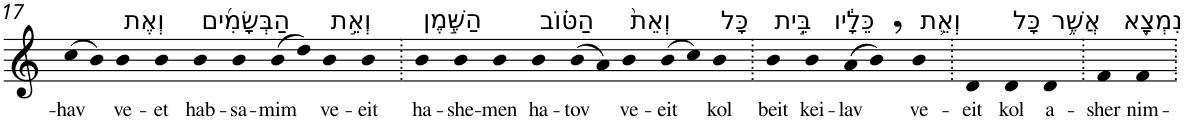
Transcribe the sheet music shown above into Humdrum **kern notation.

**kern	**text
*part1	*part1
*staff1	*staff1
*I"Piano	*
*I'Pno	*
!!LO:PB:g=z
*clefG2	*
*k[]	*
=17	=17
!	!LO:LY:b
(8cc	-hav
8b)	.
!LO:TX:a:t=וְאֶת	!
!	!LO:LY:b
4b	ve-
!	!LO:LY:b
4b	-et
!LO:TX:a:t=הַבְּשָׂמִ֜ים	!
!	!LO:LY:b
4b	hab-
!	!LO:LY:b
4b	-sa-
!	!LO:LY:b
(8b	-mim
8dd)	.
!LO:TX:a:t=וְאֵ֣ת	!
!	!LO:LY:b
4b	ve-
!	!LO:LY:b
4b	-eit
=18.	=18.
!LO:TX:a:t=הַשֶּׁ֣מֶן	!
!	!LO:LY:b
4b	ha-
!	!LO:LY:b
4b	-she-
!	!LO:LY:b
4b	-men
!LO:TX:a:t=הַטּ֗וֹב	!
!	!LO:LY:b
4b	ha-
!	!LO:LY:b
(8b	-tov
8a)	.
!LO:TX:a:t=וְאֵת֙	!
!	!LO:LY:b
4b	ve-
!	!LO:LY:b
(8b	-eit
8cc)	.
!LO:TX:a:t=כָּל	!
!	!LO:LY:b
4b	kol
=19.	=19.
!LO:TX:a:t=בֵּ֣ית	!
!	!LO:LY:b
4b	beit
!LO:TX:a:t=כֵּלָ֔יו	!
!	!LO:LY:b
4b	kei-
!	!LO:LY:b
(8a	-lav
8b,)	.
!LO:TX:a:t=וְאֵ֛ת	!
!	!LO:LY:b
4b	ve-
=20.	=20.
!	!LO:LY:b
4d	-eit
!LO:TX:a:t=כָּל	!
!	!LO:LY:b
4d	kol
!LO:TX:a:t=אֲשֶׁ֥ר	!
!	!LO:LY:b
4d	a-
=21.	=21.
!	!LO:LY:b
4f	-sher
!LO:TX:a:t=נִמְצָ֖א	!
!	!LO:LY:b
4f	nim-
=.	=.
*-	*-
